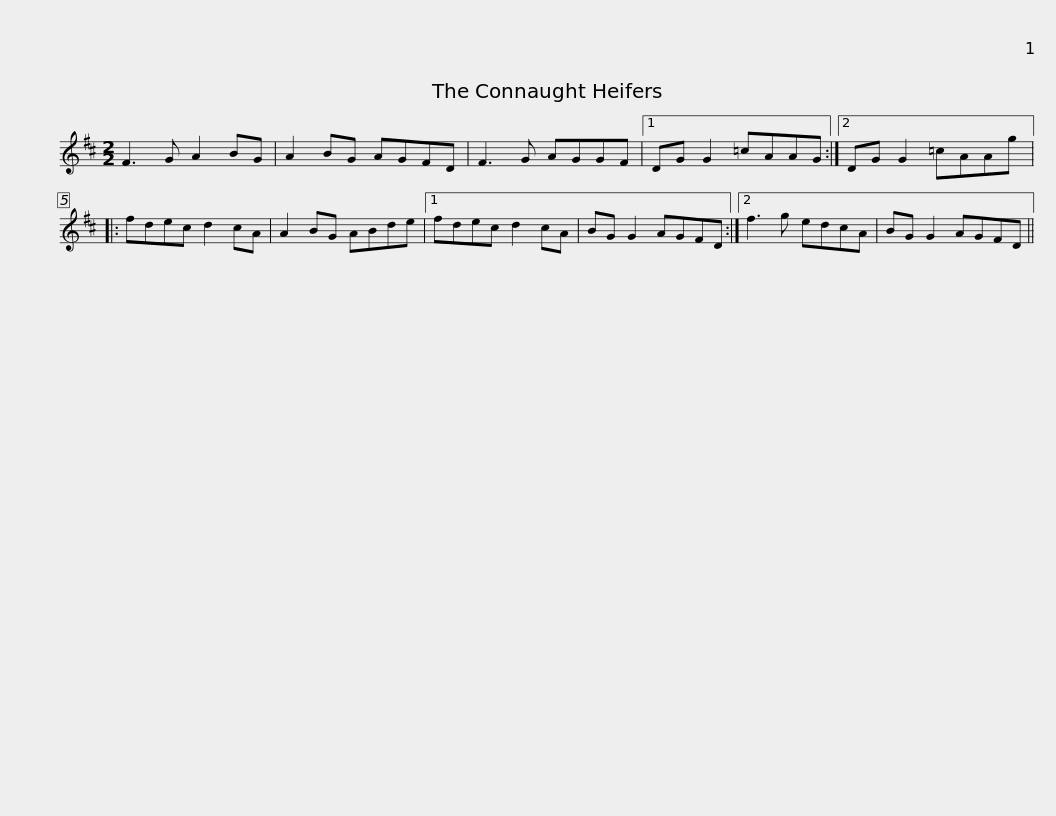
X:1
L:1/8
M:2/2
I:linebreak $
K:D
V:1 treble
V:1
 F3 G A2 BG | A2 BG AGFD | F3 G AGGF |1 DG G2 =cAAG :|2 DG G2 =cAAg |: %5
 fdec d2 cA |$ A2 BG ABde |1 fdec d2 cA | BG G2 AGFD :|2 f3 g edcA | %10
 BG G2 AGFD || %11
